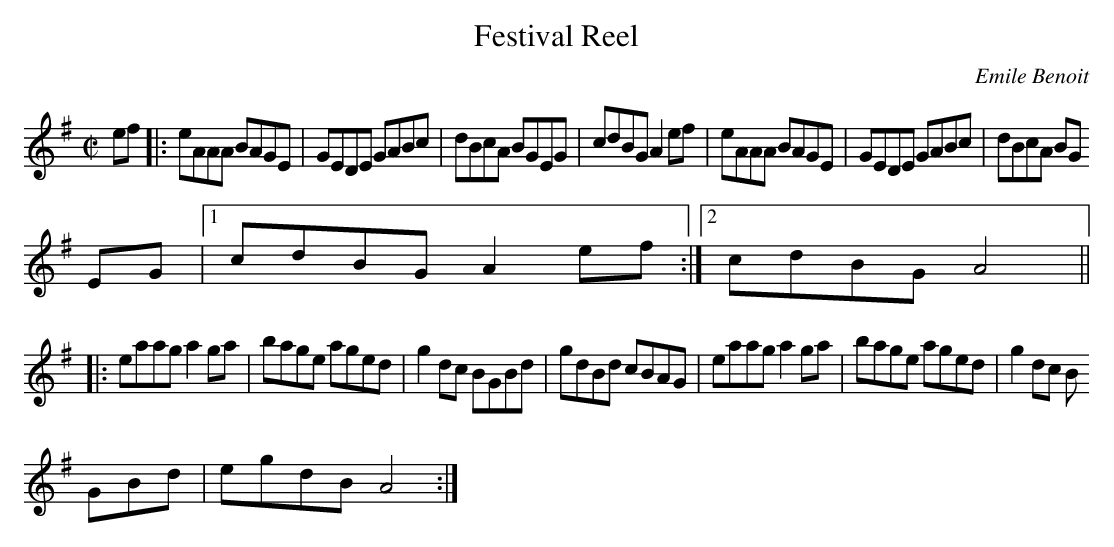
X:1
T:Festival Reel
C:Emile Benoit
M:C|
L:1/8
K:G
ef|:eAAA BAGE|GEDE GABc|dBcA BGEG|cdBG A2 ef|eAAA BAGE|GEDE GABc|dBcA BG
EG|1cdBG A2 ef:|2cdBG A4||
|:eaag a2 ga|bage aged|g2 dc BGBd|gdBd cBAG|eaag a2 ga|bage aged|g2 dc B
GBd|egdB A4:|
